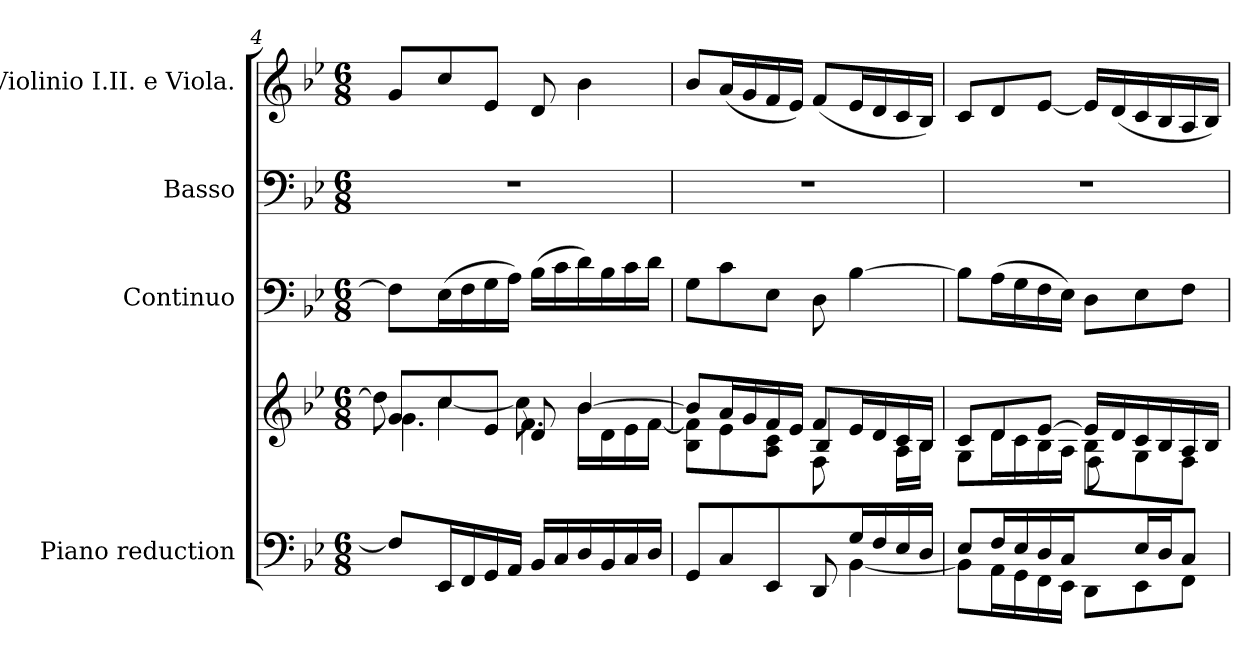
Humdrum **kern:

**kern	**kern	**kern	**kern	**kern
*part4	*part4	*part3	*part2	*part1
*staff5	*staff4	*staff3	*staff2	*staff1
*I"Piano reduction	*	*I"Continuo	*I"Basso	*I"Violinio I.II. e Viola.
*I'Pno	*	*	*	*
*clefF4	*clefG2	*clefF4	*clefF4	*clefG2
*k[b-e-]	*k[b-e-]	*k[b-e-]	*k[b-e-]	*k[b-e-]
*M6/8	*M6/8	*M6/8	*M6/8	*M6/8
=4	=4	=4	=4	=4
*	*^	*	*	*
*	*	*^	*	*	*
8F/L]	8g/L	8dd\]	4.g\	8F\L]	2.r	8g/L
16EE-/L	8cc/	[4cc\	.	(>16E-\L	.	8cc/
16FF/	.	.	.	16F\	.	.
16GG/	8e-/J	.	.	16G\	.	8e-/J
16AA/JJ	.	.	.	16A\JJ)	.	.
16BB-/LL	8d/	8cc\]	4.f\	(>16B-\LL	.	8d/
16C/	.	.	.	16c\	.	.
16D/	[4b-/	16b-\LL	.	16d\)	.	4b-\
16BB-/	.	16d\	.	16B-\	.	.
16C/	.	16e-\	.	16c\	.	.
16D/JJ	.	[16f\JJ	.	16d\JJ	.	.
!!LO:LB:g=z
=5	=5	=5	=5	=5	=5	=5
*^	*	*	*	*	*	*
8GG/L	4.ryy	8b-/L]	8B-\ 8f\]L	4.ryy	8G\L	2.r	8b-/L
8C/	.	16a/L	8e-\	.	8c\	.	(<16a/L
.	.	16g/	.	.	.	.	16g/
8EE-/J	.	16f/	8A\ 8c\J	.	8E-\J	.	16f/
.	.	16e-/JJ	.	.	.	.	16e-/JJ)
8ryy	8DD/	8f/L	4B-/	8F\L	8D\	.	(<8f/L
16G/L	[4BB-\	16e-/L	.	4ryy	[4B-\	.	16e-/L
16F/	.	16d/	.	.	.	.	16d/
16E-/	.	16c/	16A\LL	.	.	.	16c/
16D/JJ	.	16B-/JJ	16B-\JJ	.	.	.	16B-/JJ)
=6	=6	=6	=6	=6	=6	=6	=6
8E-/L	8BB-\L]	8c/L	8G\L	4.ryy	8B-\L]	2.r	8c/L
16F/L	16AA\L	8d/	16d\L	.	(>16A\L	.	8d/
16E-/	16GG\	.	16c\	.	16G\	.	.
16D/	16FF\	[8e-/J	16B-\	.	16F\	.	[8e-/J
16C/JJ	16EE-\JJ	.	16A\JJ	.	16E-\JJ)	.	.
8ryy	8DD\L	16e-/LL]	8B-\L	8F\L	8D\L	.	16e-/LL]
.	.	16d/	.	.	.	.	(<16d/
16E-/L	8EE-\	16c/	8G\	4ryy	8E-\	.	16c/
16D/J	.	16B-/	.	.	.	.	16B-/
8C/J	8FF\J	16A/	8F\J	.	8F\J	.	16A/
.	.	16B-/JJ	.	.	.	.	16B-/JJ)
*v	*v	*	*	*	*	*	*
*	*v	*v	*v	*	*	*
=	=	=	=	=
*-	*-	*-	*-	*-
